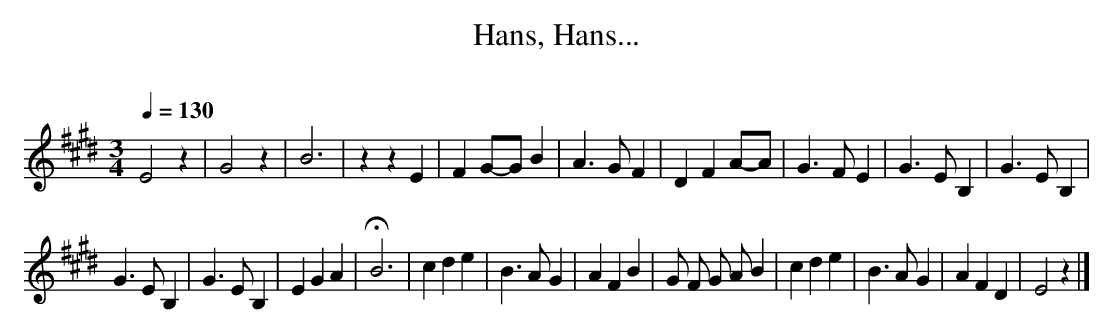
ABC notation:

X:1
T:Hans, Hans...
O:
M:3/4
L:1/4
Q:1/4=130
K:E
E2 z | G2 z | B3 | zz E | F G/-G/ B | A>G F | DF A/-A/ | G>F E | G>EB, | G>EB, |
G>EB, | G>EB, |EGA | HB3 | cde | B>A G | AFB | G/ F/ G/ A/ B | cde | B>AG | AFD | E2 z |]
